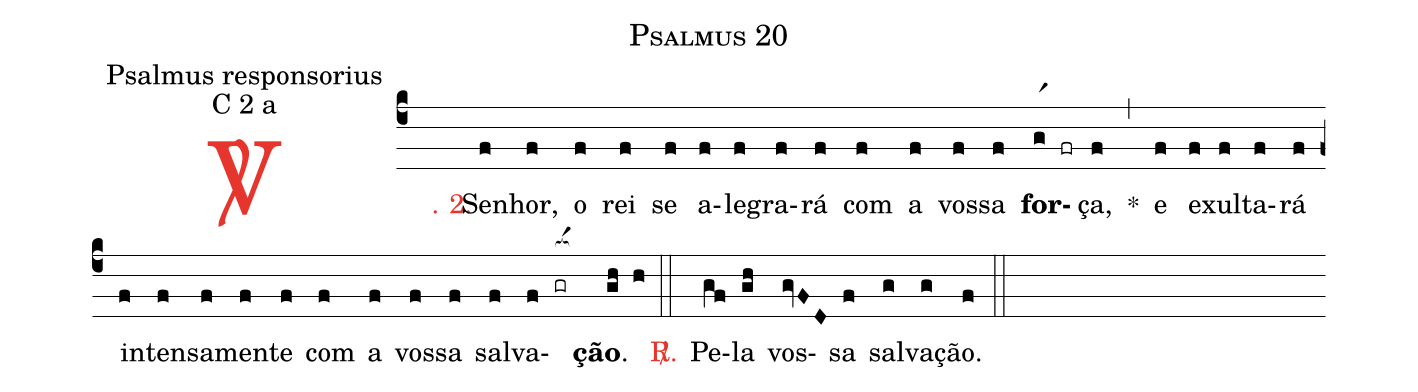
name: Psalmus 20;
office-part: Psalmus responsorius;
mode: C 2 a;
%%
(c4)

<c><sp>V/</sp>. 2.</c>() Se(f)nhor,(f) o(f) rei(f) se(f) a(f)le(f)gra(f)rá(f) com(f) a(f) vos(f)sa(f) <b>for</b>(gr1 fr)ça,(f) *(,) e(f) e(f)xul(f)ta(f)rá(f) in(f)ten(f)sa(f)men(f)te(f) com(f) a(f) vos(f)sa(f) sal(f)va(f)<nlba>(gr[ocba:1{])<b>ção</b>.</nlba>(gh[ocba:0}] h)

(::)

<nlba><c><sp>R/</sp>.</c>() Pe</nlba>(gf)la(gh) vos(gvFD)sa(f) sal(g)va(g)ção.(f)

(::)
